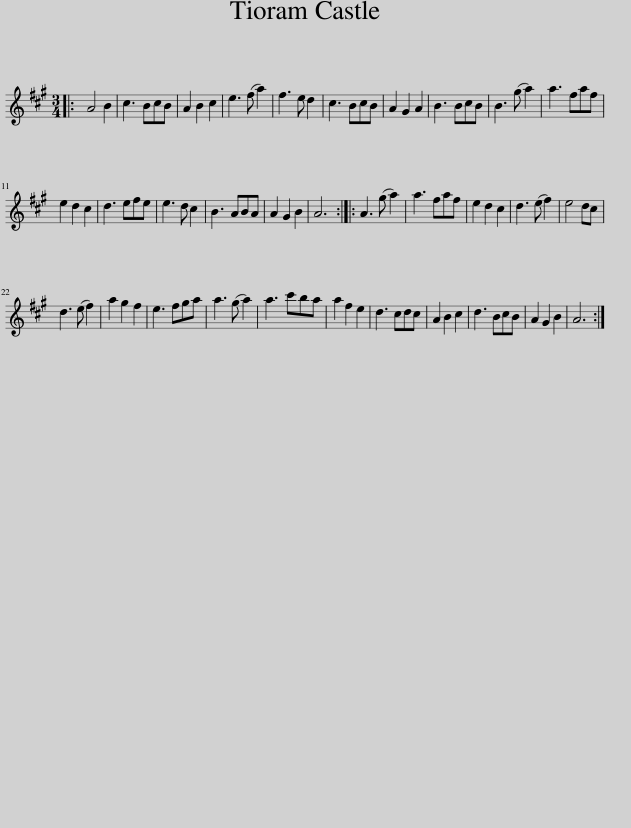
X:1
L:1/8
M:3/4
I:linebreak $
K:A
V:1 treble
V:1
|: A4 B2 | c3 BcB | A2 B2 c2 | e3 (f a2) | f3 e d2 | %5
 c3 BcB | A2 G2 A2 | B3 BcB | B3 (g a2) | a3 faf |$ %10
 e2 d2 c2 | d3 efe | e3 d c2 | B3 ABA | A2 G2 B2 | %15
 A6 :: A3 (g a2) | a3 faf | e2 d2 c2 | d3 (e f2) | %20
 e4 dc |$ d3 (e f2) | a2 g2 f2 | e3 fga | a3 (g a2) | %25
 a3 c'ba | a2 f2 e2 | d3 cdc | A2 B2 c2 | d3 BcB | %30
 A2 G2 B2 | A6 :| %32
